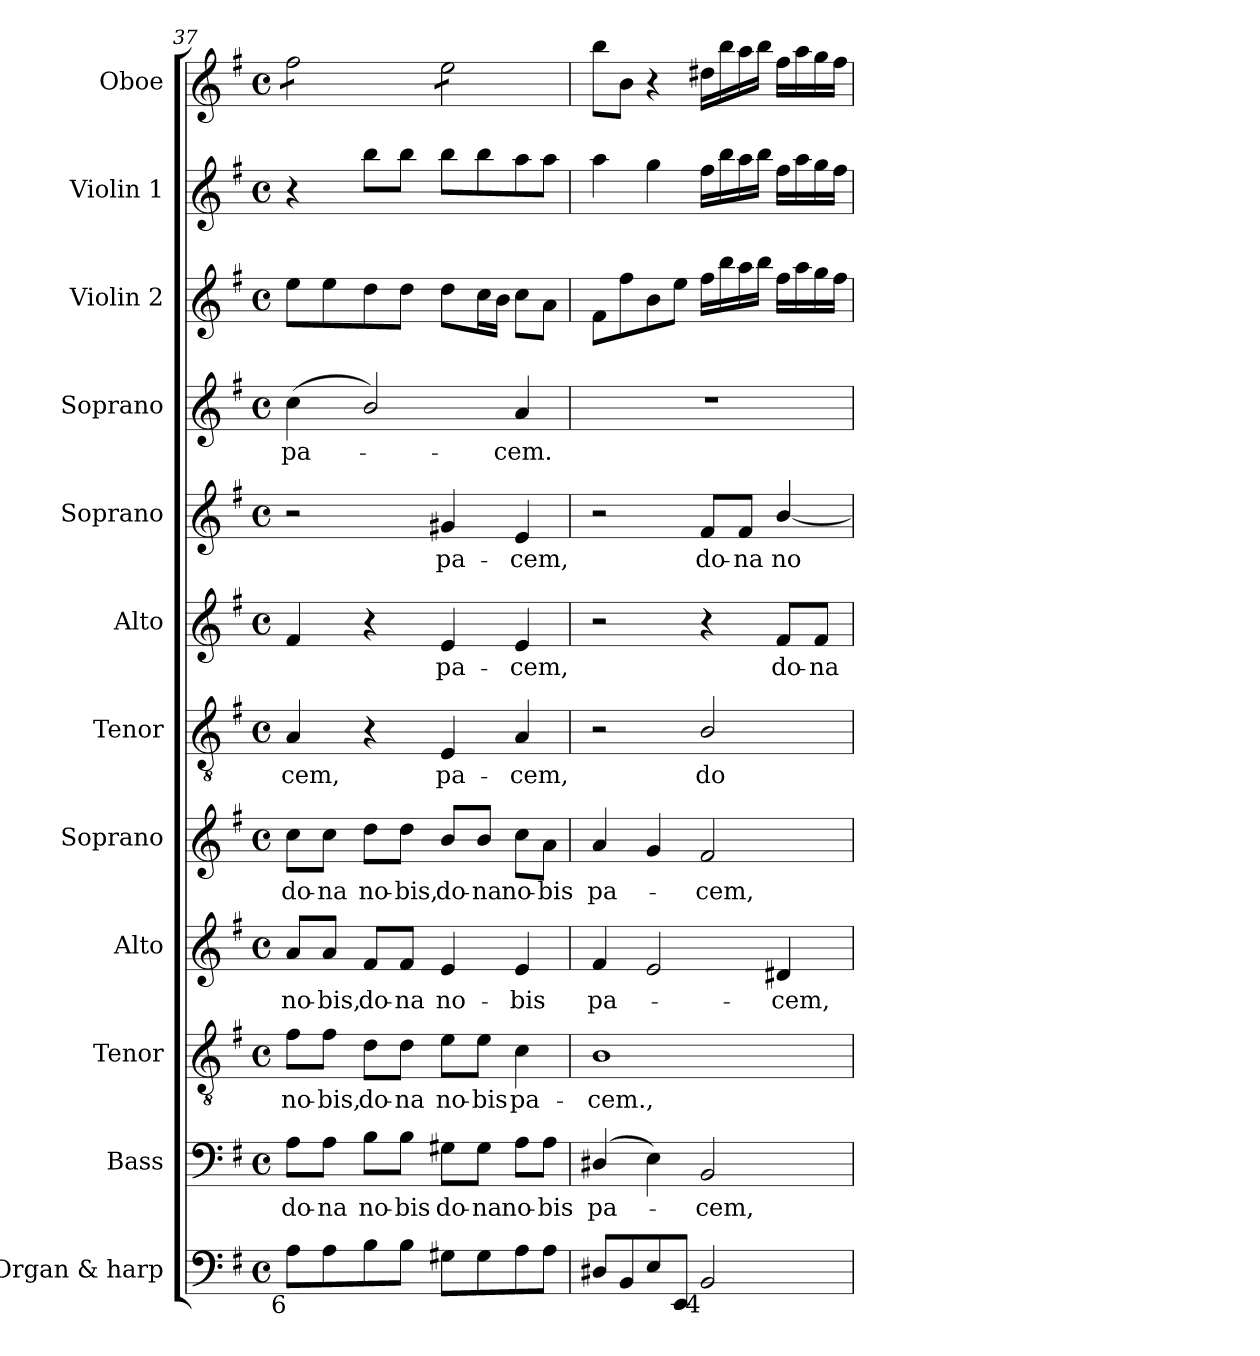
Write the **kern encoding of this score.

**kern	**kern	**text	**kern	**text	**kern	**text	**kern	**text	**kern	**text	**kern	**text	**kern	**text	**kern	**text	**kern	**kern	**kern
*part12	*part11	*part11	*part10	*part10	*part9	*part9	*part8	*part8	*part7	*part7	*part6	*part6	*part5	*part5	*part4	*part4	*part3	*part2	*part1
*staff12	*staff11	*staff11	*staff10	*staff10	*staff9	*staff9	*staff8	*staff8	*staff7	*staff7	*staff6	*staff6	*staff5	*staff5	*staff4	*staff4	*staff3	*staff2	*staff1
*I"Organ & harp	*I"Bass	*	*I"Tenor	*	*I"Alto	*	*I"Soprano	*	*I"Tenor	*	*I"Alto	*	*I"Soprano	*	*I"Soprano	*	*I"Violin 2	*I"Violin 1	*I"Oboe
*I'Org. & H.	*I'B.	*	*I'T.	*	*I'A.	*	*I'S.	*	*I'T.	*	*I'A.	*	*I'S.	*	*I'S.	*	*I'Vln. 2	*I'Vln. 1	*I'Ob.
!!LO:PB:g=z
*clefF4	*clefF4	*	*clefGv2	*	*clefG2	*	*clefG2	*	*clefGv2	*	*clefG2	*	*clefG2	*	*clefG2	*	*clefG2	*clefG2	*clefG2
*	*	*	*ITrd7c12	*	*	*	*	*	*ITrd7c12	*	*	*	*	*	*	*	*	*	*
*k[f#]	*k[f#]	*	*k[f#]	*	*k[f#]	*	*k[f#]	*	*k[f#]	*	*k[f#]	*	*k[f#]	*	*k[f#]	*	*k[f#]	*k[f#]	*k[f#]
*G:	*G:	*	*G:	*	*G:	*	*G:	*	*G:	*	*G:	*	*G:	*	*G:	*	*G:	*G:	*G:
*M4/4	*M4/4	*	*M4/4	*	*M4/4	*	*M4/4	*	*M4/4	*	*M4/4	*	*M4/4	*	*M4/4	*	*M4/4	*M4/4	*M4/4
*met(c)	*met(c)	*	*met(c)	*	*met(c)	*	*met(c)	*	*met(c)	*	*met(c)	*	*met(c)	*	*met(c)	*	*met(c)	*met(c)	*met(c)
=37	=37	=37	=37	=37	=37	=37	=37	=37	=37	=37	=37	=37	=37	=37	=37	=37	=37	=37	=37
!	!	!LO:LY:b:color=#000000	!	!	!	!	!	!	!	!	!	!	!	!	!	!	!	!	!
!	!	!	!	!LO:LY:b:color=#000000	!	!	!	!	!	!	!	!	!	!	!	!	!	!	!
!	!	!	!	!	!	!LO:LY:b:color=#000000	!	!	!	!	!	!	!	!	!	!	!	!	!
!	!	!	!	!	!	!	!	!LO:LY:b:color=#000000	!	!	!	!	!	!	!	!	!	!	!
!	!	!	!	!	!	!	!	!	!	!LO:LY:b:color=#000000	!	!	!	!	!	!	!	!	!
!LO:TX:b:rj:t=6	!	!	!	!	!	!	!	!	!	!	!	!	!	!	!	!	!	!	!
!	!	!	!	!	!	!	!	!	!	!	!	!	!	!	!	!LO:LY:b:color=#000000	!	!	!
*	*	*	*	*	*	*	*	*	*	*	*	*	*	*	*	*	*	*	*tremolo
8Ai\L	8Ai\L	do-	8F#i\L	no-	8ai/L	no-	8cci\L	do-	4AAi/	-cem,	4f#i/	.	2r	.	(4cci\	pa-	8eei\L	4r	8ff#i\L
!	!	!LO:LY:b:color=#000000	!	!	!	!	!	!	!	!	!	!	!	!	!	!	!	!	!
!	!	!	!	!LO:LY:b:color=#000000	!	!	!	!	!	!	!	!	!	!	!	!	!	!	!
!	!	!	!	!	!	!LO:LY:b:color=#000000	!	!	!	!	!	!	!	!	!	!	!	!	!
!	!	!	!	!	!	!	!	!LO:LY:b:color=#000000	!	!	!	!	!	!	!	!	!	!	!
8Ai\	8Ai\J	-na	8F#i\J	-bis,	8ai/J	-bis,	8cci\J	-na	.	.	.	.	.	.	.	.	8eei\	.	8ff#i\
!	!	!LO:LY:b:color=#000000	!	!	!	!	!	!	!	!	!	!	!	!	!	!	!	!	!
!	!	!	!	!LO:LY:b:color=#000000	!	!	!	!	!	!	!	!	!	!	!	!	!	!	!
!	!	!	!	!	!	!LO:LY:b:color=#000000	!	!	!	!	!	!	!	!	!	!	!	!	!
!	!	!	!	!	!	!	!	!LO:LY:b:color=#000000	!	!	!	!	!	!	!	!	!	!	!
8Bi\	8Bi\L	no-	8Di\L	do-	8f#i/L	do-	8ddi\L	no-	4r	.	4r	.	.	.	2bi/)	.	8ddi\	8bbi\L	8ff#i\
!	!	!LO:LY:b:color=#000000	!	!	!	!	!	!	!	!	!	!	!	!	!	!	!	!	!
!	!	!	!	!LO:LY:b:color=#000000	!	!	!	!	!	!	!	!	!	!	!	!	!	!	!
!	!	!	!	!	!	!LO:LY:b:color=#000000	!	!	!	!	!	!	!	!	!	!	!	!	!
!	!	!	!	!	!	!	!	!LO:LY:b:color=#000000	!	!	!	!	!	!	!	!	!	!	!
8Bi\J	8Bi\J	-bis	8Di\J	-na	8f#i/J	-na	8ddi\J	-bis,	.	.	.	.	.	.	.	.	8ddi\J	8bbi\J	8ff#i\J
!	!	!LO:LY:b:color=#000000	!	!	!	!	!	!	!	!	!	!	!	!	!	!	!	!	!
!	!	!	!	!LO:LY:b:color=#000000	!	!	!	!	!	!	!	!	!	!	!	!	!	!	!
!	!	!	!	!	!	!LO:LY:b:color=#000000	!	!	!	!	!	!	!	!	!	!	!	!	!
!	!	!	!	!	!	!	!	!LO:LY:b:color=#000000	!	!	!	!	!	!	!	!	!	!	!
!	!	!	!	!	!	!	!	!	!	!LO:LY:b:color=#000000	!	!	!	!	!	!	!	!	!
!	!	!	!	!	!	!	!	!	!	!	!	!LO:LY:b:color=#000000	!	!	!	!	!	!	!
!	!	!	!	!	!	!	!	!	!	!	!	!	!	!LO:LY:b:color=#000000	!	!	!	!	!
8G#Xi\L	8G#Xi\L	do-	8Ei\L	no-	4ei/	no-	8bi/L	do-	4EEi/	pa-	4ei/	pa-	4g#Xi/	pa-	.	.	8ddi\L	8bbi\L	8eei\L
!	!	!LO:LY:b:color=#000000	!	!	!	!	!	!	!	!	!	!	!	!	!	!	!	!	!
!	!	!	!	!LO:LY:b:color=#000000	!	!	!	!	!	!	!	!	!	!	!	!	!	!	!
!	!	!	!	!	!	!	!	!LO:LY:b:color=#000000	!	!	!	!	!	!	!	!	!	!	!
8G#i\	8G#i\J	-na	8Ei\J	-bis	.	.	8bi/J	-na	.	.	.	.	.	.	.	.	16cci\L	8bbi\	8eei\
.	.	.	.	.	.	.	.	.	.	.	.	.	.	.	.	.	16bi\JJ	.	.
!	!	!LO:LY:b:color=#000000	!	!	!	!	!	!	!	!	!	!	!	!	!	!	!	!	!
!	!	!	!	!LO:LY:b:color=#000000	!	!	!	!	!	!	!	!	!	!	!	!	!	!	!
!	!	!	!	!	!	!LO:LY:b:color=#000000	!	!	!	!	!	!	!	!	!	!	!	!	!
!	!	!	!	!	!	!	!	!LO:LY:b:color=#000000	!	!	!	!	!	!	!	!	!	!	!
!	!	!	!	!	!	!	!	!	!	!LO:LY:b:color=#000000	!	!	!	!	!	!	!	!	!
!	!	!	!	!	!	!	!	!	!	!	!	!LO:LY:b:color=#000000	!	!	!	!	!	!	!
!	!	!	!	!	!	!	!	!	!	!	!	!	!	!LO:LY:b:color=#000000	!	!	!	!	!
!	!	!	!	!	!	!	!	!	!	!	!	!	!	!	!	!LO:LY:b:color=#000000	!	!	!
8Ai\	8Ai\L	no-	4Ci\	pa-	4ei/	-bis	8cci\L	no-	4AAi/	-cem,	4ei/	-cem,	4ei/	-cem,	4ai/	-cem.	8cci\L	8aai\	8eei\
!	!	!LO:LY:b:color=#000000	!	!	!	!	!	!	!	!	!	!	!	!	!	!	!	!	!
!	!	!	!	!	!	!	!	!LO:LY:b:color=#000000	!	!	!	!	!	!	!	!	!	!	!
8Ai\J	8Ai\J	-bis	.	.	.	.	8ai\J	-bis	.	.	.	.	.	.	.	.	8ai\J	8aai\J	8eei\J
*	*	*	*	*	*	*	*	*	*	*	*	*	*	*	*	*	*	*	*Xtremolo
=38	=38	=38	=38	=38	=38	=38	=38	=38	=38	=38	=38	=38	=38	=38	=38	=38	=38	=38	=38
!	!	!LO:LY:b:color=#000000	!	!	!	!	!	!	!	!	!	!	!	!	!	!	!	!	!
!	!	!	!	!LO:LY:b:color=#000000	!	!	!	!	!	!	!	!	!	!	!	!	!	!	!
!	!	!	!	!	!	!LO:LY:b:color=#000000	!	!	!	!	!	!	!	!	!	!	!	!	!
!	!	!	!	!	!	!	!	!LO:LY:b:color=#000000	!	!	!	!	!	!	!	!	!	!	!
8D#Xi/L	(4D#Xi/	pa-	1BBi	-cem.,	4f#i/	pa-	4ai/	pa-	2r	.	2r	.	2r	.	1r	.	8f#i\L	4aai\	8bbi\L
8BBi/	.	.	.	.	.	.	.	.	.	.	.	.	.	.	.	.	8ff#i\	.	8bi\J
8Ei/	4Ei\)	.	.	.	2ei/	.	4gi/	.	.	.	.	.	.	.	.	.	8bi\	4ggi\	4r
8EEi/J	.	.	.	.	.	.	.	.	.	.	.	.	.	.	.	.	8eei\J	.	.
!	!	!LO:LY:b:color=#000000	!	!	!	!	!	!	!	!	!	!	!	!	!	!	!	!	!
!	!	!	!	!	!	!	!	!LO:LY:b:color=#000000	!	!	!	!	!	!	!	!	!	!	!
!	!	!	!	!	!	!	!	!	!	!LO:LY:b:color=#000000	!	!	!	!	!	!	!	!	!
!LO:TX:b:rj:t=4	!	!	!	!	!	!	!	!	!	!	!	!	!	!	!	!	!	!	!
!	!	!	!	!	!	!	!	!	!	!	!	!	!	!LO:LY:b:color=#000000	!	!	!	!	!
2BBi/	2BBi/	-cem,	.	.	.	.	2f#i/	-cem,	2BBi/	do-	4r	.	8f#i/L	do-	.	.	16ff#i\LL	16ff#i\LL	16dd#Xi\LL
.	.	.	.	.	.	.	.	.	.	.	.	.	.	.	.	.	16bbi\	16bbi\	16bbi\
!	!	!	!	!	!	!	!	!	!	!	!	!	!	!LO:LY:b:color=#000000	!	!	!	!	!
.	.	.	.	.	.	.	.	.	.	.	.	.	8f#i/J	-na	.	.	16aai\	16aai\	16aai\
.	.	.	.	.	.	.	.	.	.	.	.	.	.	.	.	.	16bbi\JJ	16bbi\JJ	16bbi\JJ
!	!	!	!	!	!	!LO:LY:b:color=#000000	!	!	!	!	!	!	!	!	!	!	!	!	!
!	!	!	!	!	!	!	!	!	!	!	!	!LO:LY:b:color=#000000	!	!	!	!	!	!	!
!	!	!	!	!	!	!	!	!	!	!	!	!	!	!LO:LY:b:color=#000000	!	!	!	!	!
.	.	.	.	.	4d#Xi/	-cem,	.	.	.	.	8f#i/L	do-	[4bi/	no-	.	.	16ff#i\LL	16ff#i\LL	16ff#i\LL
.	.	.	.	.	.	.	.	.	.	.	.	.	.	.	.	.	16aai\	16aai\	16aai\
!	!	!	!	!	!	!	!	!	!	!	!	!LO:LY:b:color=#000000	!	!	!	!	!	!	!
.	.	.	.	.	.	.	.	.	.	.	8f#i/J	-na	.	.	.	.	16ggi\	16ggi\	16ggi\
.	.	.	.	.	.	.	.	.	.	.	.	.	.	.	.	.	16ff#i\JJ	16ff#i\JJ	16ff#i\JJ
=	=	=	=	=	=	=	=	=	=	=	=	=	=	=	=	=	=	=	=
*-	*-	*-	*-	*-	*-	*-	*-	*-	*-	*-	*-	*-	*-	*-	*-	*-	*-	*-	*-
